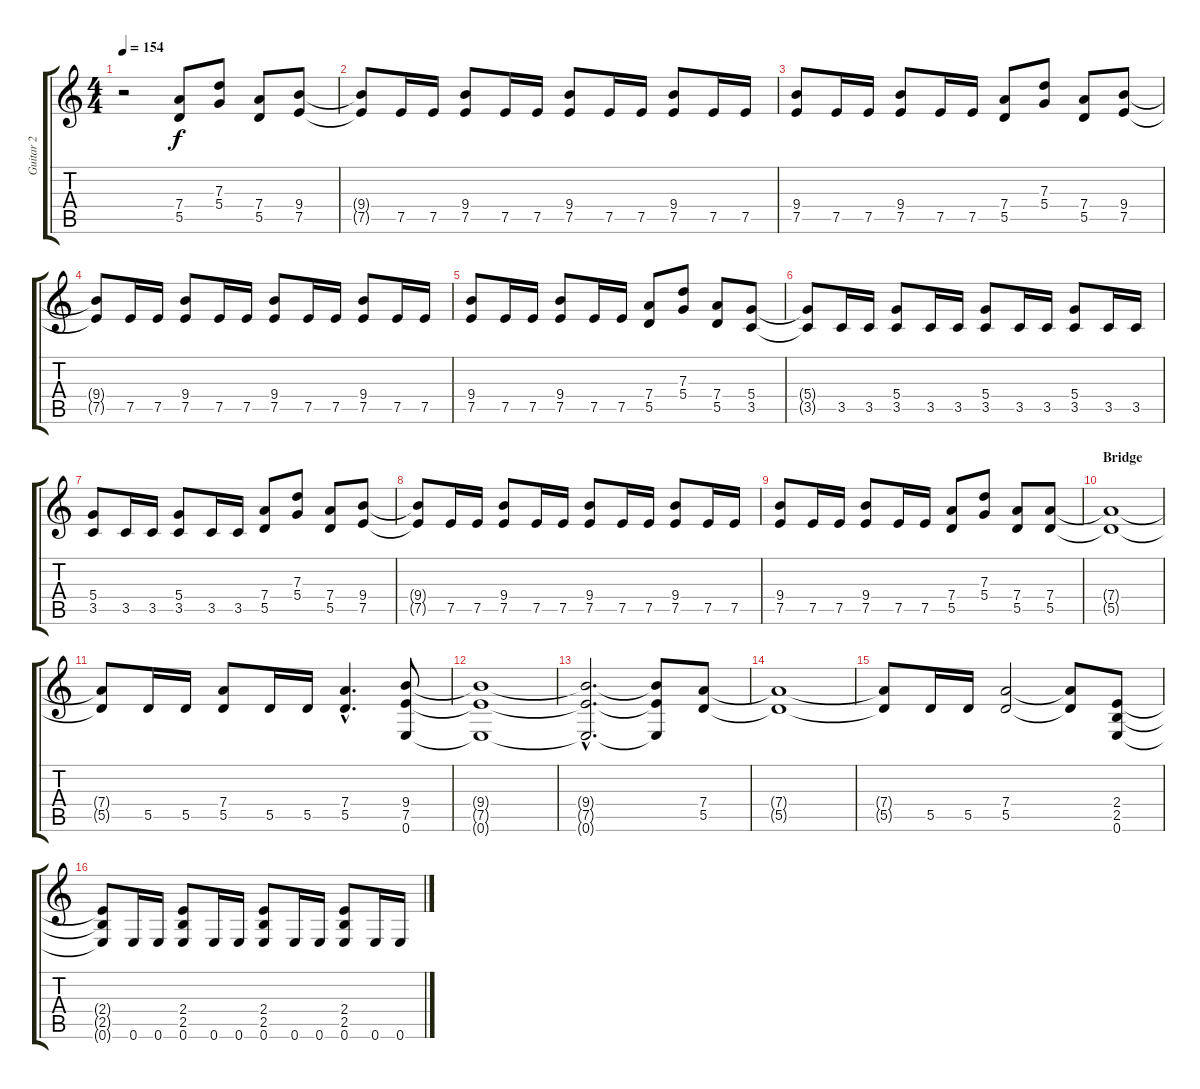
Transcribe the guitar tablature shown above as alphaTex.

\track ("Guitar 2" "Guitar 2") {instrument distortionguitar}
\staff {score tabs}
\tuning (E4 B3 G3 D3 A2 E2) {hide}
\ts (4 4)
\tempo 154
\clef g2
\ks c
r.2{dy f} (7.4 5.5).8 (7.3 5.4).8 (7.4 5.5).8 (9.4 7.5).8 |
(9.4{t} 7.5{t}).8 7.5.16 7.5.16 (9.4 7.5).8 7.5.16 7.5.16 (9.4 7.5).8 7.5.16 7.5.16 (9.4 7.5).8 7.5.16 7.5.16 |
(9.4 7.5).8 7.5.16 7.5.16 (9.4 7.5).8 7.5.16 7.5.16 (7.4 5.5).8 (7.3 5.4).8 (7.4 5.5).8 (9.4 7.5).8 |
(9.4{t} 7.5{t}).8 7.5.16 7.5.16 (9.4 7.5).8 7.5.16 7.5.16 (9.4 7.5).8 7.5.16 7.5.16 (9.4 7.5).8 7.5.16 7.5.16 |
(9.4 7.5).8 7.5.16 7.5.16 (9.4 7.5).8 7.5.16 7.5.16 (7.4 5.5).8 (7.3 5.4).8 (7.4 5.5).8 (5.4 3.5).8 |
(5.4{t} 3.5{t}).8 3.5.16 3.5.16 (5.4 3.5).8 3.5.16 3.5.16 (5.4 3.5).8 3.5.16 3.5.16 (5.4 3.5).8 3.5.16 3.5.16 |
(5.4 3.5).8 3.5.16 3.5.16 (5.4 3.5).8 3.5.16 3.5.16 (7.4 5.5).8 (7.3 5.4).8 (7.4 5.5).8 (9.4 7.5).8 |
(9.4{t} 7.5{t}).8 7.5.16 7.5.16 (9.4 7.5).8 7.5.16 7.5.16 (9.4 7.5).8 7.5.16 7.5.16 (9.4 7.5).8 7.5.16 7.5.16 |
(9.4 7.5).8 7.5.16 7.5.16 (9.4 7.5).8 7.5.16 7.5.16 (7.4 5.5).8 (7.3 5.4).8 (7.4 5.5).8 (7.4 5.5).8 |
\section ("" "Bridge")
(7.4{t} 5.5{t}).1 |
(7.4{t} 5.5{t}).8 5.5.16 5.5.16 (7.4 5.5).8 5.5.16 5.5.16 (7.4{hac} 5.5{hac}).4{d} (9.4 7.5 0.6).8 |
(9.4{t} 7.5{t} 0.6{t}).1 |
(9.4{hac t} 7.5{hac t} 0.6{hac t}).2{d} (9.4{t} 7.5{t} 0.6{t}).8 (7.4 5.5).8 |
(7.4{t} 5.5{t}).1 |
(7.4{t} 5.5{t}).8 5.5.16 5.5.16 (7.4 5.5).2 (7.4{t} 5.5{t}).8 (2.4 2.5 0.6).8 |
(2.4{t} 2.5{t} 0.6{t}).8 0.6.16 0.6.16 (2.4 2.5 0.6).8 0.6.16 0.6.16 (2.4 2.5 0.6).8 0.6.16 0.6.16 (2.4 2.5 0.6).8 0.6.16 0.6.16
